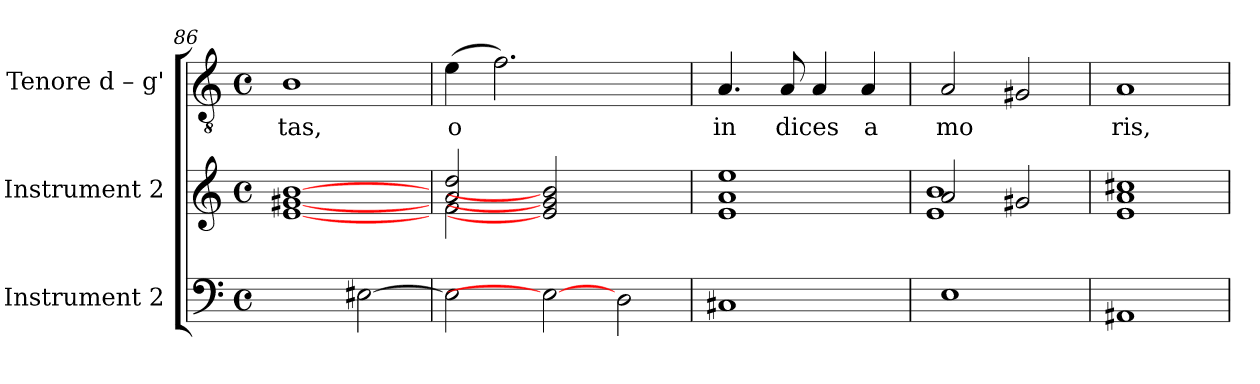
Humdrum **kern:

**kern	**kern	**kern	**text
*part3	*part2	*part1	*part1
*staff3	*staff2	*staff1	*staff1
*I"Instrument 2	*I"Instrument 2	*I"Tenore  d – g'	*
*clefF4	*clefG2	*clefGv2	*
*k[]	*k[]	*k[]	*
*C:	*C:	*C:	*
*M4/4	*M4/4	*M4/4	*
*met(c)	*met(c)	*met(c)	*
=86	=86	=86	=86
!	!	!	!LO:LY:b:cj
2ryy	[1g#X [1e [1b	1B	tas,
[>2E#	.	.	.
=87	=87	=87	=87
*	*^	*	*
!	!	!	!	!LO:LY:b:cj
2E#\]	2a/ 2dd/	2f\	(>4e\	o
!	!	!	!	!LO:LY:b:cj
.	.	.	2.f\)	.
2E#_	2g#] 2e] 2b]	2ryy	.	.
2D\	2ryy	2ryy	2ryy	.
=88	=88	=88	=88	=88
!	!	!	!	!LO:LY:b:cj
*	*v	*v	*	*
1C#X	1a 1e 1ee	4.A/	in
!	!	!	!LO:LY:b:cj
.	.	8A/	dices
!	!	!	!LO:LY:b:cj
.	.	4A/	.
!	!	!	!LO:LY:b:cj
.	.	4A/	a
=89	=89	=89	=89
*	*^	*	*
!	!	!	!	!LO:LY:b:cj
1E	2a/	1e 1b	2A/	mo
!	!	!	!	!LO:LY:b:cj
.	2g#X/	.	2G#X/	.
*	*v	*v	*	*
=90	=90	=90	=90
!	!	!	!LO:LY:b:cj
1AA#	1a 1e 1cc#X	1A	ris,
=	=	=	=
*-	*-	*-	*-
